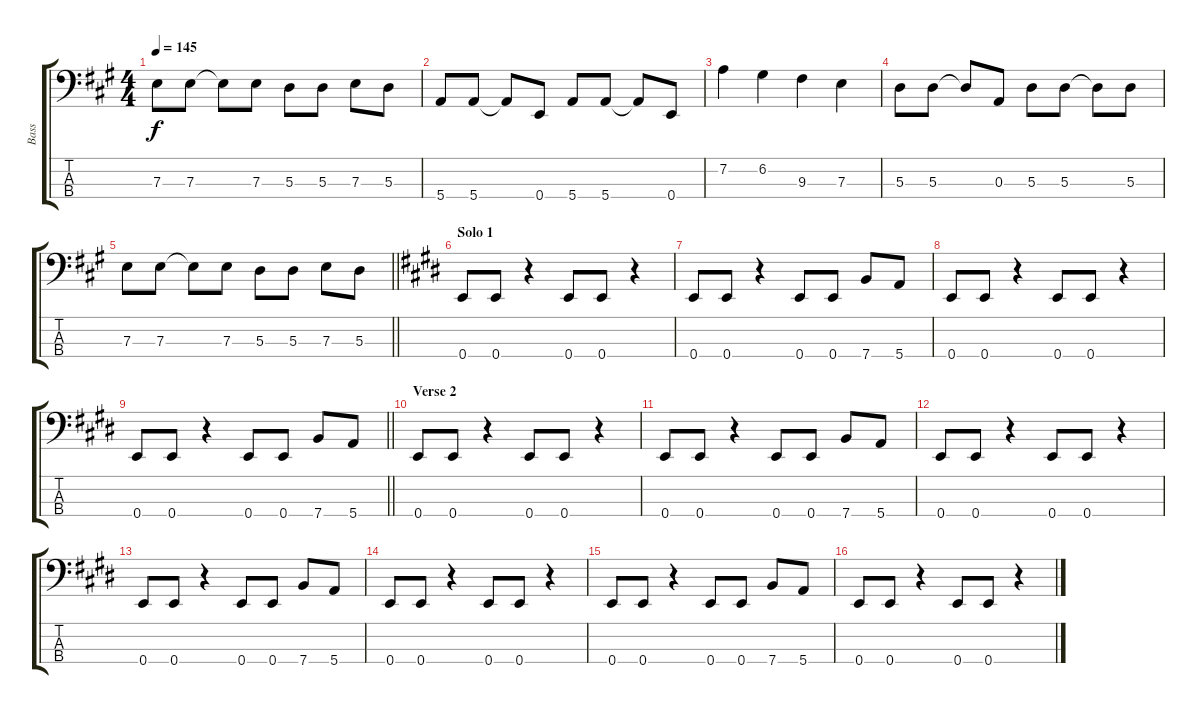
\track ("Bass" "Bass") {instrument electricbasspick}
\staff {score tabs}
\tuning (G2 D2 A1 E1) {hide}
\ts (4 4)
\tempo 145
\clef f4
\ks a
7.3.8{dy f} 7.3.8 7.3{t}.8 7.3.8 5.3.8 5.3.8 7.3.8 5.3.8 |
5.4.8 5.4.8 5.4{t}.8 0.4.8 5.4.8 5.4.8 5.4{t}.8 0.4.8 |
7.2.4 6.2.4 9.3.4 7.3.4 |
5.3.8 5.3.8 5.3{t}.8 0.3.8 5.3.8 5.3.8 5.3{t}.8 5.3.8 |
\barLineRight lightlight
7.3.8 7.3.8 7.3{t}.8 7.3.8 5.3.8 5.3.8 7.3.8 5.3.8 |
\section ("" "Solo 1")
\ks e
0.4.8 0.4.8 r.4 0.4.8 0.4.8 r.4 |
0.4.8 0.4.8 r.4 0.4.8 0.4.8 7.4.8 5.4.8 |
0.4.8 0.4.8 r.4 0.4.8 0.4.8 r.4 |
\barLineRight lightlight
0.4.8 0.4.8 r.4 0.4.8 0.4.8 7.4.8 5.4.8 |
\section ("" "Verse 2")
0.4.8 0.4.8 r.4 0.4.8 0.4.8 r.4 |
0.4.8 0.4.8 r.4 0.4.8 0.4.8 7.4.8 5.4.8 |
0.4.8 0.4.8 r.4 0.4.8 0.4.8 r.4 |
0.4.8 0.4.8 r.4 0.4.8 0.4.8 7.4.8 5.4.8 |
0.4.8 0.4.8 r.4 0.4.8 0.4.8 r.4 |
0.4.8 0.4.8 r.4 0.4.8 0.4.8 7.4.8 5.4.8 |
0.4.8 0.4.8 r.4 0.4.8 0.4.8 r.4
